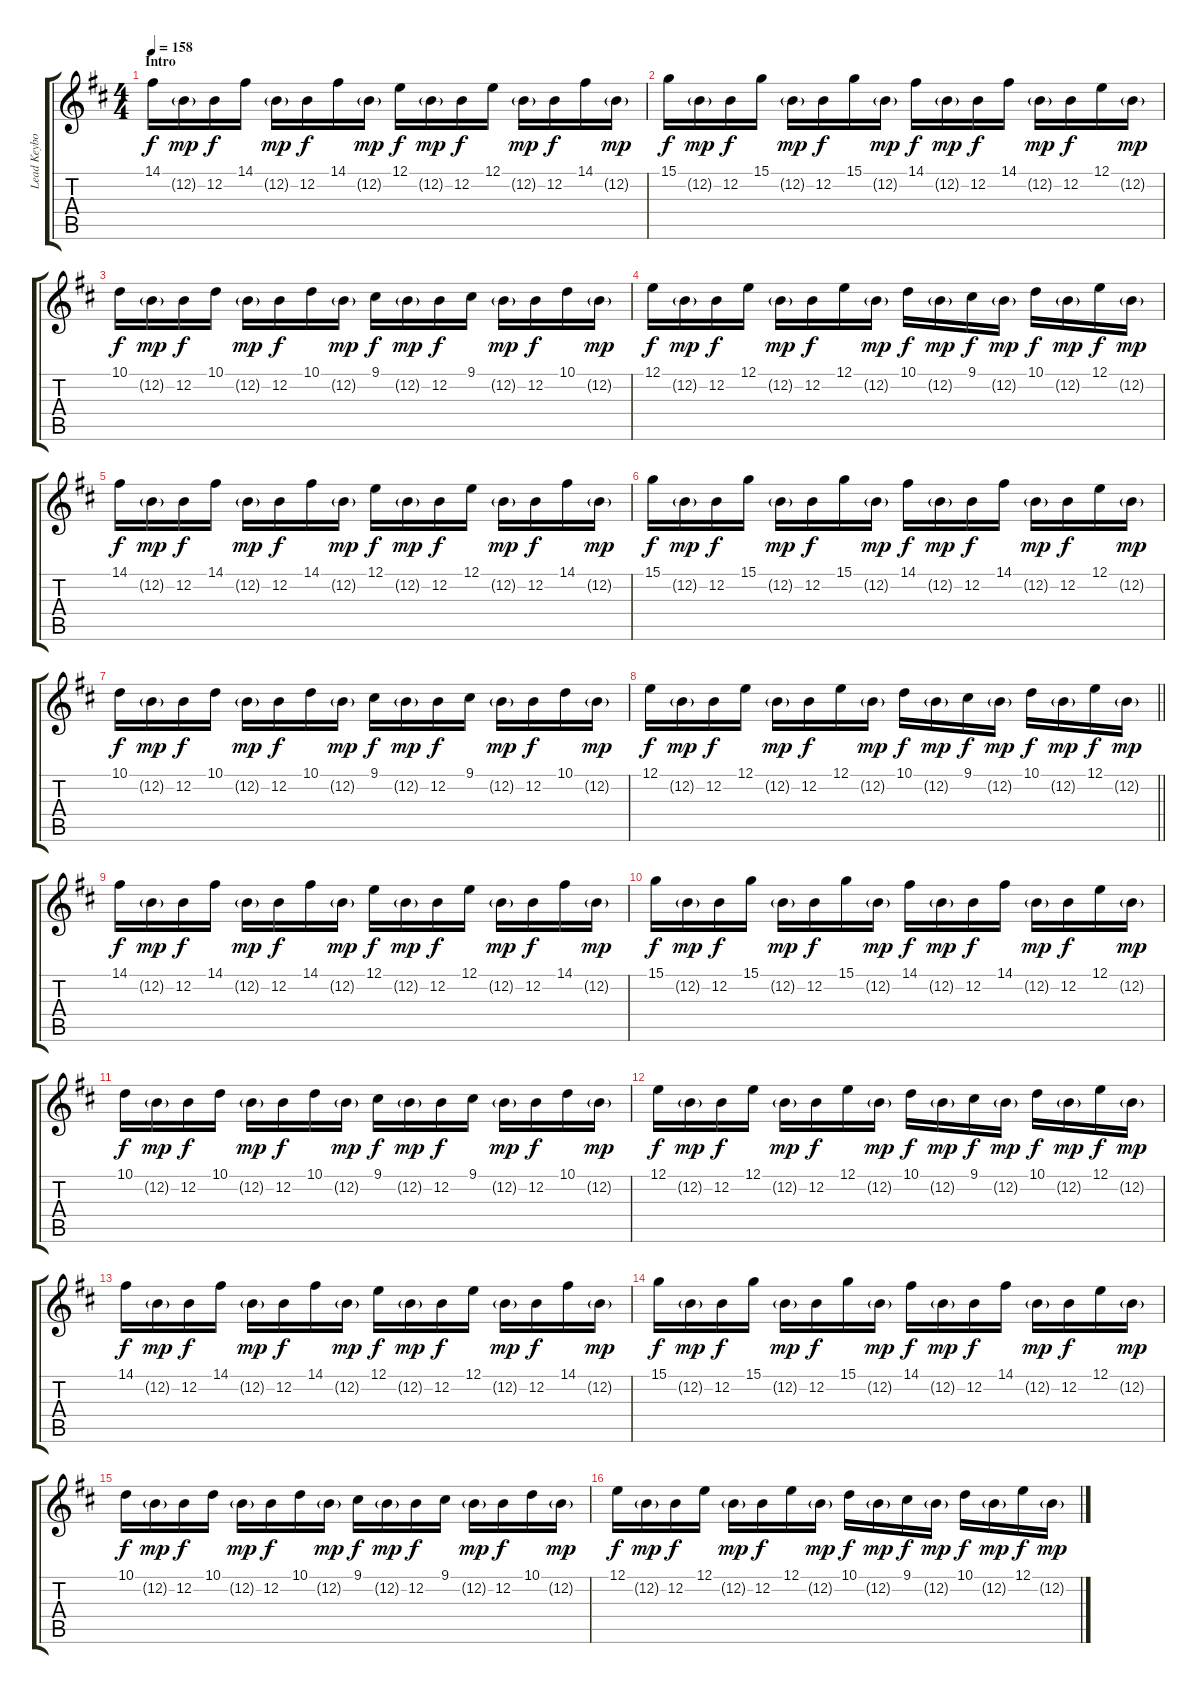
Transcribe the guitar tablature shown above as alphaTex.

\track ("Lead Keyboard: Magnus Winterguild" "Lead Keybo") {instrument harpsichord}
\staff {score tabs}
\tuning (E4 B3 G3 D3 A2 E2) {hide}
\ts (4 4)
\section ("" "Intro")
\tempo 158
\clef g2
\ks bminor
14.1.16{dy f instrument harpsichord} 12.2{g}.16{dy mp} 12.2.16{dy f} 14.1.16 12.2{g}.16{dy mp} 12.2.16{dy f} 14.1.16 12.2{g}.16{dy mp} 12.1.16{dy f} 12.2{g}.16{dy mp} 12.2.16{dy f} 12.1.16 12.2{g}.16{dy mp} 12.2.16{dy f} 14.1.16 12.2{g}.16{dy mp} |
15.1.16{dy f} 12.2{g}.16{dy mp} 12.2.16{dy f} 15.1.16 12.2{g}.16{dy mp} 12.2.16{dy f} 15.1.16 12.2{g}.16{dy mp} 14.1.16{dy f} 12.2{g}.16{dy mp} 12.2.16{dy f} 14.1.16 12.2{g}.16{dy mp} 12.2.16{dy f} 12.1.16 12.2{g}.16{dy mp} |
10.1.16{dy f} 12.2{g}.16{dy mp} 12.2.16{dy f} 10.1.16 12.2{g}.16{dy mp} 12.2.16{dy f} 10.1.16 12.2{g}.16{dy mp} 9.1.16{dy f} 12.2{g}.16{dy mp} 12.2.16{dy f} 9.1.16 12.2{g}.16{dy mp} 12.2.16{dy f} 10.1.16 12.2{g}.16{dy mp} |
12.1.16{dy f} 12.2{g}.16{dy mp} 12.2.16{dy f} 12.1.16 12.2{g}.16{dy mp} 12.2.16{dy f} 12.1.16 12.2{g}.16{dy mp} 10.1.16{dy f} 12.2{g}.16{dy mp} 9.1.16{dy f} 12.2{g}.16{dy mp} 10.1.16{dy f} 12.2{g}.16{dy mp} 12.1.16{dy f} 12.2{g}.16{dy mp} |
14.1.16{dy f} 12.2{g}.16{dy mp} 12.2.16{dy f} 14.1.16 12.2{g}.16{dy mp} 12.2.16{dy f} 14.1.16 12.2{g}.16{dy mp} 12.1.16{dy f} 12.2{g}.16{dy mp} 12.2.16{dy f} 12.1.16 12.2{g}.16{dy mp} 12.2.16{dy f} 14.1.16 12.2{g}.16{dy mp} |
15.1.16{dy f} 12.2{g}.16{dy mp} 12.2.16{dy f} 15.1.16 12.2{g}.16{dy mp} 12.2.16{dy f} 15.1.16 12.2{g}.16{dy mp} 14.1.16{dy f} 12.2{g}.16{dy mp} 12.2.16{dy f} 14.1.16 12.2{g}.16{dy mp} 12.2.16{dy f} 12.1.16 12.2{g}.16{dy mp} |
10.1.16{dy f} 12.2{g}.16{dy mp} 12.2.16{dy f} 10.1.16 12.2{g}.16{dy mp} 12.2.16{dy f} 10.1.16 12.2{g}.16{dy mp} 9.1.16{dy f} 12.2{g}.16{dy mp} 12.2.16{dy f} 9.1.16 12.2{g}.16{dy mp} 12.2.16{dy f} 10.1.16 12.2{g}.16{dy mp} |
\barLineRight lightlight
12.1.16{dy f} 12.2{g}.16{dy mp} 12.2.16{dy f} 12.1.16 12.2{g}.16{dy mp} 12.2.16{dy f} 12.1.16 12.2{g}.16{dy mp} 10.1.16{dy f} 12.2{g}.16{dy mp} 9.1.16{dy f} 12.2{g}.16{dy mp} 10.1.16{dy f} 12.2{g}.16{dy mp} 12.1.16{dy f} 12.2{g}.16{dy mp} |
14.1.16{dy f} 12.2{g}.16{dy mp} 12.2.16{dy f} 14.1.16 12.2{g}.16{dy mp} 12.2.16{dy f} 14.1.16 12.2{g}.16{dy mp} 12.1.16{dy f} 12.2{g}.16{dy mp} 12.2.16{dy f} 12.1.16 12.2{g}.16{dy mp} 12.2.16{dy f} 14.1.16 12.2{g}.16{dy mp} |
15.1.16{dy f} 12.2{g}.16{dy mp} 12.2.16{dy f} 15.1.16 12.2{g}.16{dy mp} 12.2.16{dy f} 15.1.16 12.2{g}.16{dy mp} 14.1.16{dy f} 12.2{g}.16{dy mp} 12.2.16{dy f} 14.1.16 12.2{g}.16{dy mp} 12.2.16{dy f} 12.1.16 12.2{g}.16{dy mp} |
10.1.16{dy f} 12.2{g}.16{dy mp} 12.2.16{dy f} 10.1.16 12.2{g}.16{dy mp} 12.2.16{dy f} 10.1.16 12.2{g}.16{dy mp} 9.1.16{dy f} 12.2{g}.16{dy mp} 12.2.16{dy f} 9.1.16 12.2{g}.16{dy mp} 12.2.16{dy f} 10.1.16 12.2{g}.16{dy mp} |
12.1.16{dy f} 12.2{g}.16{dy mp} 12.2.16{dy f} 12.1.16 12.2{g}.16{dy mp} 12.2.16{dy f} 12.1.16 12.2{g}.16{dy mp} 10.1.16{dy f} 12.2{g}.16{dy mp} 9.1.16{dy f} 12.2{g}.16{dy mp} 10.1.16{dy f} 12.2{g}.16{dy mp} 12.1.16{dy f} 12.2{g}.16{dy mp} |
14.1.16{dy f} 12.2{g}.16{dy mp} 12.2.16{dy f} 14.1.16 12.2{g}.16{dy mp} 12.2.16{dy f} 14.1.16 12.2{g}.16{dy mp} 12.1.16{dy f} 12.2{g}.16{dy mp} 12.2.16{dy f} 12.1.16 12.2{g}.16{dy mp} 12.2.16{dy f} 14.1.16 12.2{g}.16{dy mp} |
15.1.16{dy f} 12.2{g}.16{dy mp} 12.2.16{dy f} 15.1.16 12.2{g}.16{dy mp} 12.2.16{dy f} 15.1.16 12.2{g}.16{dy mp} 14.1.16{dy f} 12.2{g}.16{dy mp} 12.2.16{dy f} 14.1.16 12.2{g}.16{dy mp} 12.2.16{dy f} 12.1.16 12.2{g}.16{dy mp} |
10.1.16{dy f} 12.2{g}.16{dy mp} 12.2.16{dy f} 10.1.16 12.2{g}.16{dy mp} 12.2.16{dy f} 10.1.16 12.2{g}.16{dy mp} 9.1.16{dy f} 12.2{g}.16{dy mp} 12.2.16{dy f} 9.1.16 12.2{g}.16{dy mp} 12.2.16{dy f} 10.1.16 12.2{g}.16{dy mp} |
12.1.16{dy f} 12.2{g}.16{dy mp} 12.2.16{dy f} 12.1.16 12.2{g}.16{dy mp} 12.2.16{dy f} 12.1.16 12.2{g}.16{dy mp} 10.1.16{dy f} 12.2{g}.16{dy mp} 9.1.16{dy f} 12.2{g}.16{dy mp} 10.1.16{dy f} 12.2{g}.16{dy mp} 12.1.16{dy f} 12.2{g}.16{dy mp}
